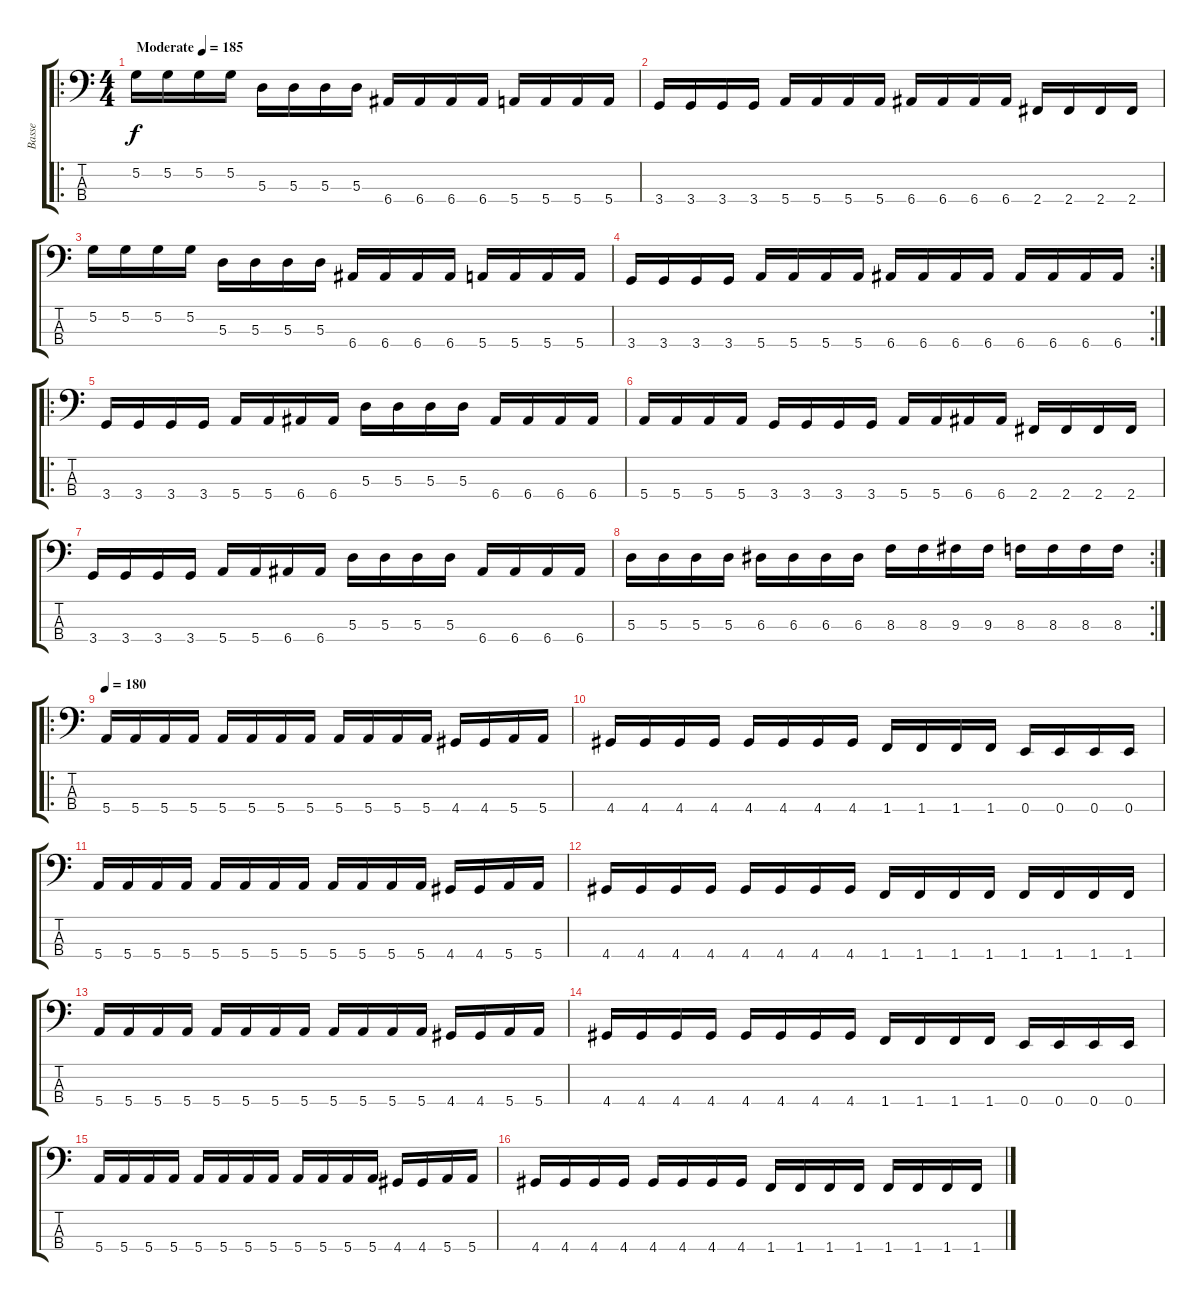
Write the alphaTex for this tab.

\track ("Basse" "Basse") {instrument electricbassfinger}
\staff {score tabs}
\tuning (G2 D2 A1 E1) {hide}
\ro
\ts (4 4)
\tempo (185 "Moderate")
\clef f4
\ks c
5.2.16{dy f instrument electricbassfinger} 5.2.16 5.2.16 5.2.16 5.3.16 5.3.16 5.3.16 5.3.16 6.4.16 6.4.16 6.4.16 6.4.16 5.4.16 5.4.16 5.4.16 5.4.16 |
3.4.16 3.4.16 3.4.16 3.4.16 5.4.16 5.4.16 5.4.16 5.4.16 6.4.16 6.4.16 6.4.16 6.4.16 2.4.16 2.4.16 2.4.16 2.4.16 |
5.2.16 5.2.16 5.2.16 5.2.16 5.3.16 5.3.16 5.3.16 5.3.16 6.4.16 6.4.16 6.4.16 6.4.16 5.4.16 5.4.16 5.4.16 5.4.16 |
\rc 2
3.4.16 3.4.16 3.4.16 3.4.16 5.4.16 5.4.16 5.4.16 5.4.16 6.4.16 6.4.16 6.4.16 6.4.16 6.4.16 6.4.16 6.4.16 6.4.16 |
\ro
3.4.16 3.4.16 3.4.16 3.4.16 5.4.16 5.4.16 6.4.16 6.4.16 5.3.16 5.3.16 5.3.16 5.3.16 6.4.16 6.4.16 6.4.16 6.4.16 |
5.4.16 5.4.16 5.4.16 5.4.16 3.4.16 3.4.16 3.4.16 3.4.16 5.4.16 5.4.16 6.4.16 6.4.16 2.4.16 2.4.16 2.4.16 2.4.16 |
3.4.16 3.4.16 3.4.16 3.4.16 5.4.16 5.4.16 6.4.16 6.4.16 5.3.16 5.3.16 5.3.16 5.3.16 6.4.16 6.4.16 6.4.16 6.4.16 |
\rc 2
5.3.16 5.3.16 5.3.16 5.3.16 6.3.16 6.3.16 6.3.16 6.3.16 8.3.16 8.3.16 9.3.16 9.3.16 8.3.16 8.3.16 8.3.16 8.3.16 |
\ro
\tempo 180
5.4.16 5.4.16 5.4.16 5.4.16 5.4.16 5.4.16 5.4.16 5.4.16 5.4.16 5.4.16 5.4.16 5.4.16 4.4.16 4.4.16 5.4.16 5.4.16 |
4.4.16 4.4.16 4.4.16 4.4.16 4.4.16 4.4.16 4.4.16 4.4.16 1.4.16 1.4.16 1.4.16 1.4.16 0.4.16 0.4.16 0.4.16 0.4.16 |
5.4.16 5.4.16 5.4.16 5.4.16 5.4.16 5.4.16 5.4.16 5.4.16 5.4.16 5.4.16 5.4.16 5.4.16 4.4.16 4.4.16 5.4.16 5.4.16 |
4.4.16 4.4.16 4.4.16 4.4.16 4.4.16 4.4.16 4.4.16 4.4.16 1.4.16 1.4.16 1.4.16 1.4.16 1.4.16 1.4.16 1.4.16 1.4.16 |
5.4.16 5.4.16 5.4.16 5.4.16 5.4.16 5.4.16 5.4.16 5.4.16 5.4.16 5.4.16 5.4.16 5.4.16 4.4.16 4.4.16 5.4.16 5.4.16 |
4.4.16 4.4.16 4.4.16 4.4.16 4.4.16 4.4.16 4.4.16 4.4.16 1.4.16 1.4.16 1.4.16 1.4.16 0.4.16 0.4.16 0.4.16 0.4.16 |
5.4.16 5.4.16 5.4.16 5.4.16 5.4.16 5.4.16 5.4.16 5.4.16 5.4.16 5.4.16 5.4.16 5.4.16 4.4.16 4.4.16 5.4.16 5.4.16 |
4.4.16 4.4.16 4.4.16 4.4.16 4.4.16 4.4.16 4.4.16 4.4.16 1.4.16 1.4.16 1.4.16 1.4.16 1.4.16 1.4.16 1.4.16 1.4.16
